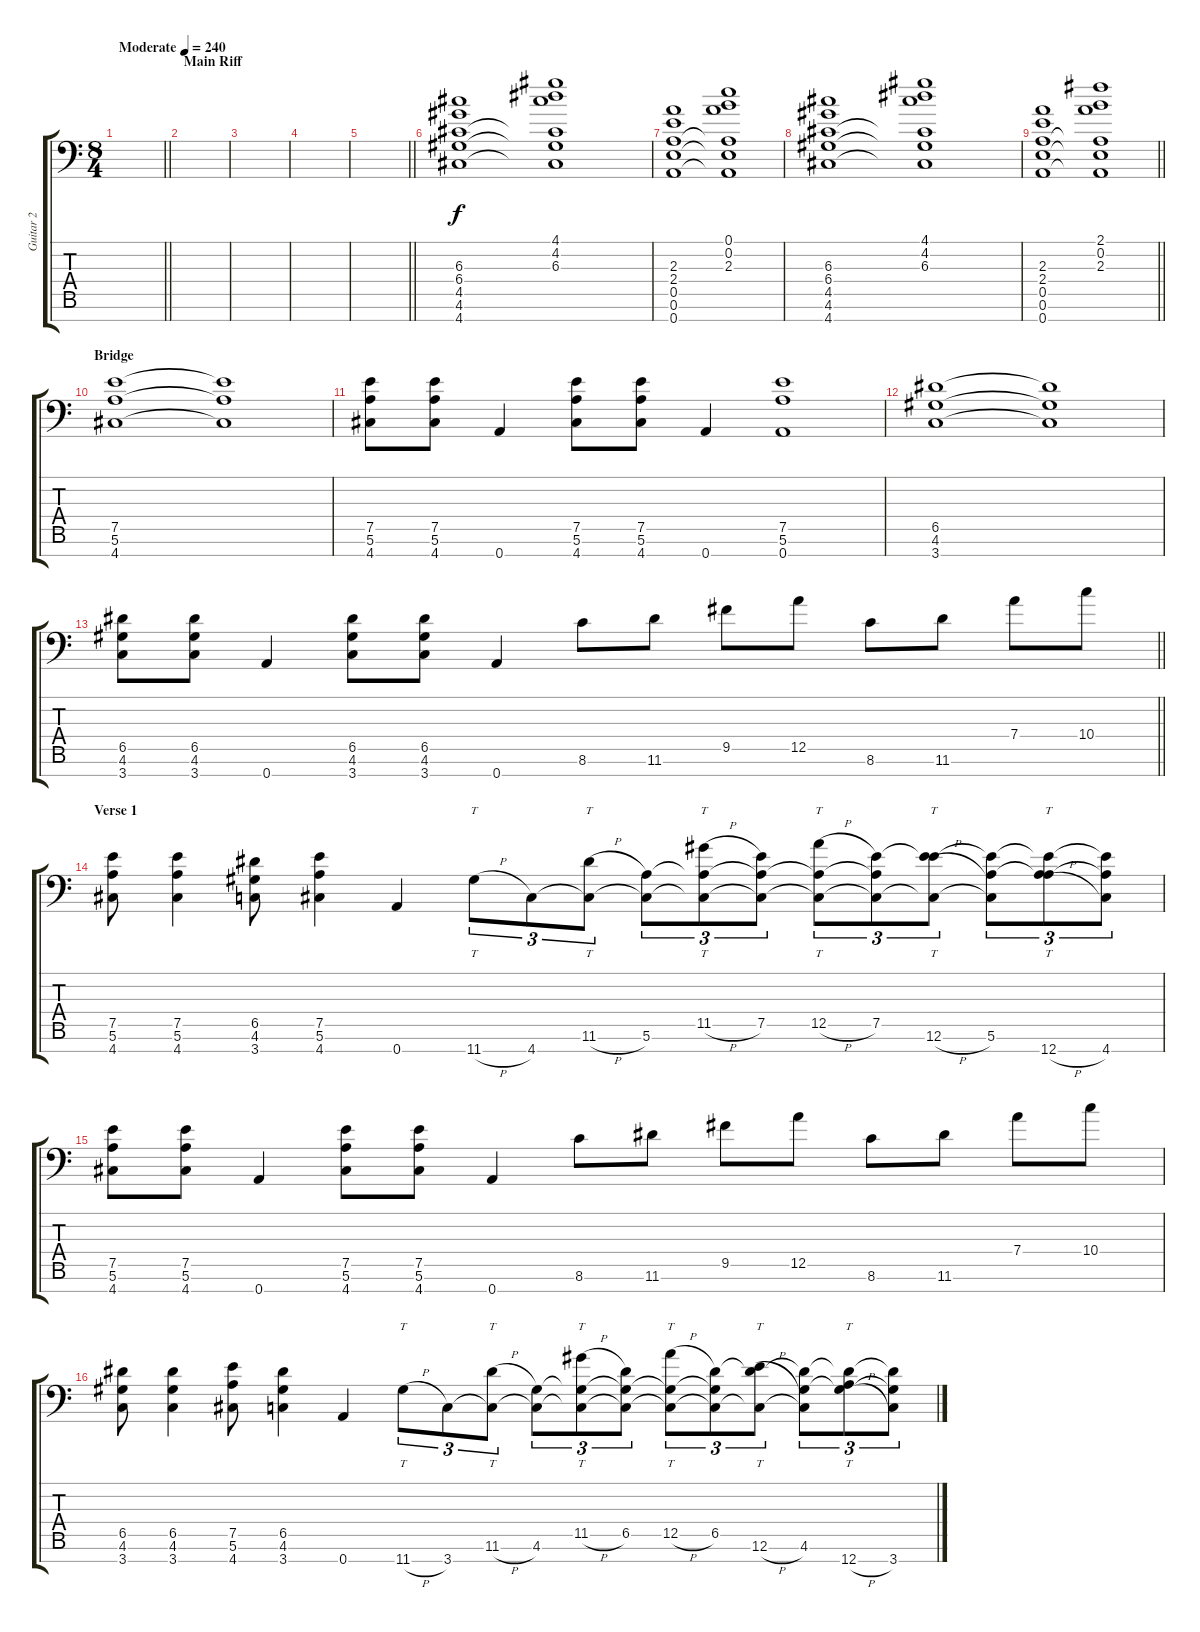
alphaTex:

\track ("Guitar 2" "Guitar 2") {instrument overdrivenguitar}
\staff {score tabs}
\tuning (E4 B3 G3 D3 A2 E2 A1) {hide}
\ts (8 4)
\tempo (240 "Moderate")
\clef f4
\barLineRight lightlight
\ks c
|
\section ("" "Main Riff")
|
|
|
\barLineRight lightlight
|
(6.3 6.4 4.5 4.6 4.7).1 (4.1 4.2 6.3 4.5{t} 4.6{t} 4.7{t}).1 |
(2.3 2.4 0.5 0.6 0.7).1 (0.1 0.2 2.3 0.5{t} 0.6{t} 0.7{t}).1 |
(6.3 6.4 4.5 4.6 4.7).1 (4.1 4.2 6.3 4.5{t} 4.6{t} 4.7{t}).1 |
\barLineRight lightlight
(2.3 2.4 0.5 0.6 0.7).1 (2.1 0.2 2.3 0.5{t} 0.6{t} 0.7{t}).1 |
\section ("" "Bridge")
(7.5 5.6 4.7).1 (7.5{t} 5.6{t} 4.7{t}).1 |
(7.5 5.6 4.7).8 (7.5 5.6 4.7).8 0.7.4 (7.5 5.6 4.7).8 (7.5 5.6 4.7).8 0.7.4 (7.5 5.6 0.7).1 |
(6.5 4.6 3.7).1 (6.5{t} 4.6{t} 3.7{t}).1 |
\barLineRight lightlight
(6.5 4.6 3.7).8 (6.5 4.6 3.7).8 0.7.4 (6.5 4.6 3.7).8 (6.5 4.6 3.7).8 0.7.4 8.6.8 11.6.8 9.5.8 12.5.8 8.6.8 11.6.8 7.4.8 10.4.8 |
\section ("" "Verse 1")
(7.5 5.6 4.7).8 (7.5 5.6 4.7).4 (6.5 4.6 3.7).8 (7.5 5.6 4.7).4 0.7.4 11.7{h}.8{tt tu (3 2)} 4.7.8{tu (3 2)} (11.6{h} 4.7{t}).8{tt tu (3 2)} (5.6 4.7{t}).8{tu (3 2)} (11.5{h} 5.6{t} 4.7{t}).8{tt tu (3 2)} (7.5 5.6{t} 4.7{t}).8{tu (3 2)} (12.5{h} 5.6{t} 4.7{t}).8{tt tu (3 2)} (7.5 5.6{t} 4.7{t}).8{tu (3 2)} (7.5{t} 12.6{h} 4.7{t}).8{tt tu (3 2)} (7.5{t} 5.6 4.7{t}).8{tu (3 2)} (7.5{t} 5.6{t} 12.7{h}).8{tt tu (3 2)} (7.5{t} 5.6{t} 4.7).8{tu (3 2)} |
(7.5 5.6 4.7).8 (7.5 5.6 4.7).8 0.7.4 (7.5 5.6 4.7).8 (7.5 5.6 4.7).8 0.7.4 8.6.8 11.6.8 9.5.8 12.5.8 8.6.8 11.6.8 7.4.8 10.4.8 |
(6.5 4.6 3.7).8 (6.5 4.6 3.7).4 (7.5 5.6 4.7).8 (6.5 4.6 3.7).4 0.7.4 11.7{h}.8{tt tu (3 2)} 3.7.8{tu (3 2)} (11.6{h} 3.7{t}).8{tt tu (3 2)} (4.6 3.7{t}).8{tu (3 2)} (11.5{h} 4.6{t} 3.7{t}).8{tt tu (3 2)} (6.5 4.6{t} 3.7{t}).8{tu (3 2)} (12.5{h} 4.6{t} 3.7{t}).8{tt tu (3 2)} (6.5 4.6{t} 3.7{t}).8{tu (3 2)} (6.5{t} 12.6{h} 3.7{t}).8{tt tu (3 2)} (6.5{t} 4.6 3.7{t}).8{tu (3 2)} (6.5{t} 4.6{t} 12.7{h}).8{tt tu (3 2)} (6.5{t} 4.6{t} 3.7).8{tu (3 2)}
